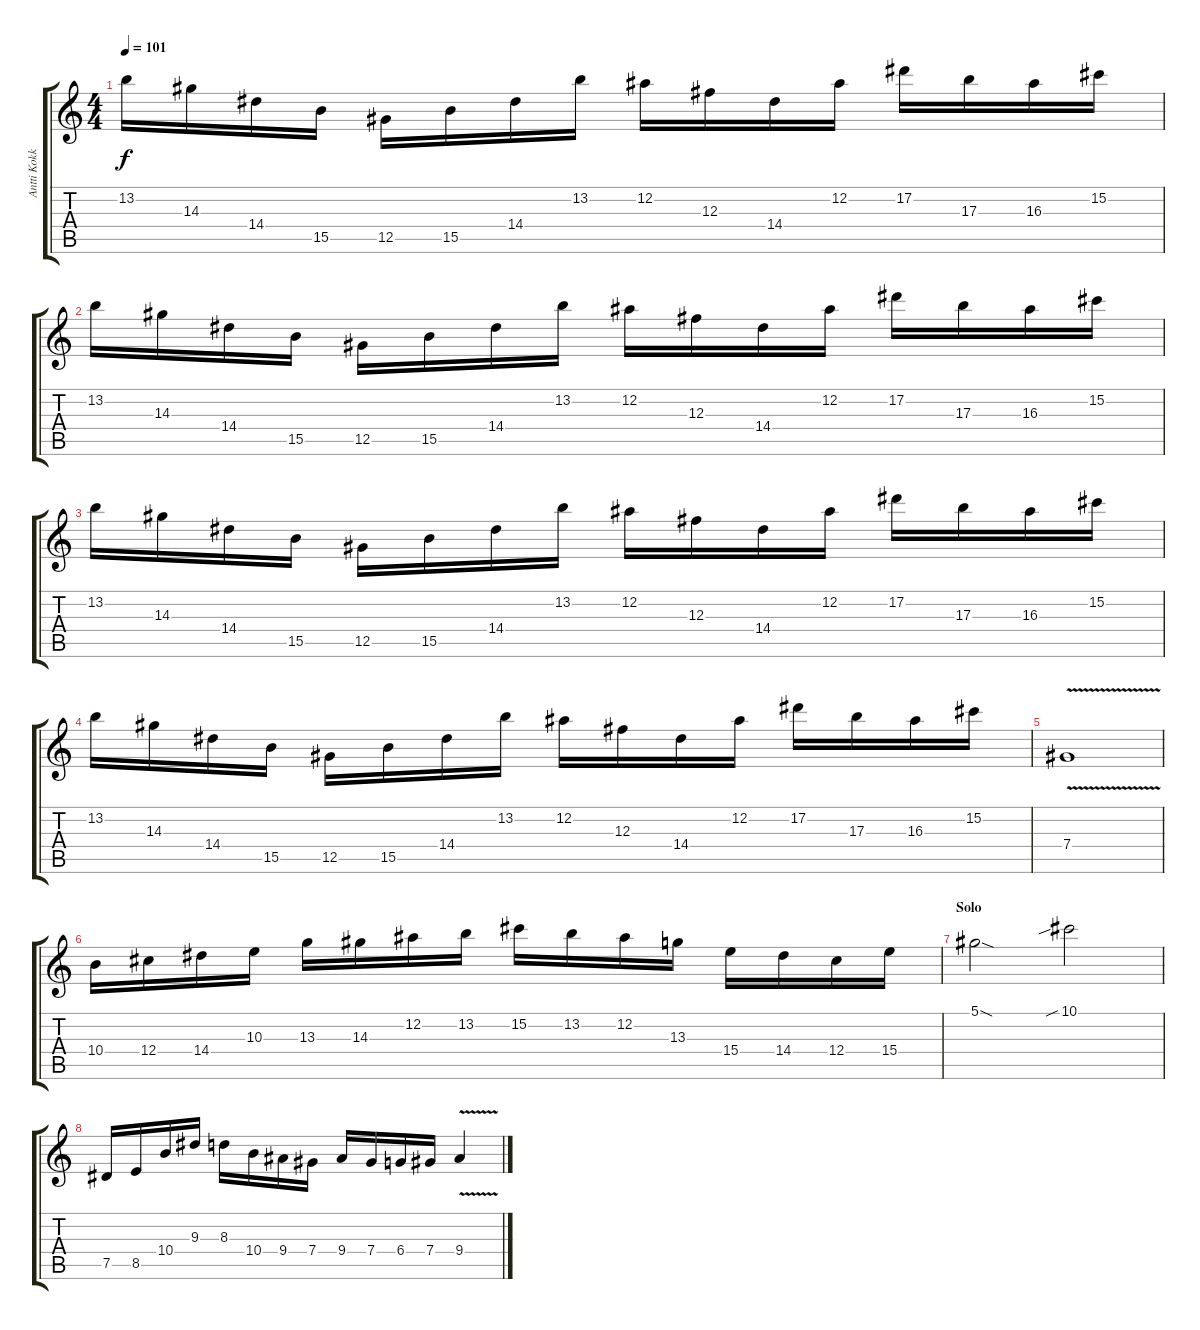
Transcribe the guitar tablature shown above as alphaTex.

\track ("Antti Kokko" "Antti Kokk") {instrument distortionguitar}
\staff {score tabs}
\tuning (Eb4 Bb3 Gb3 Db3 Ab2 Eb2) {hide}
\ts (4 4)
\tempo 101
\clef g2
\ks c
13.2.16{dy f} 14.3.16 14.4.16 15.5.16 12.5.16 15.5.16 14.4.16 13.2.16 12.2.16 12.3.16 14.4.16 12.2.16 17.2.16 17.3.16 16.3.16 15.2.16 |
13.2.16 14.3.16 14.4.16 15.5.16 12.5.16 15.5.16 14.4.16 13.2.16 12.2.16 12.3.16 14.4.16 12.2.16 17.2.16 17.3.16 16.3.16 15.2.16 |
13.2.16 14.3.16 14.4.16 15.5.16 12.5.16 15.5.16 14.4.16 13.2.16 12.2.16 12.3.16 14.4.16 12.2.16 17.2.16 17.3.16 16.3.16 15.2.16 |
13.2.16 14.3.16 14.4.16 15.5.16 12.5.16 15.5.16 14.4.16 13.2.16 12.2.16 12.3.16 14.4.16 12.2.16 17.2.16 17.3.16 16.3.16 15.2.16 |
7.4{v}.1 |
10.4.16 12.4.16 14.4.16 10.3.16 13.3.16 14.3.16 12.2.16 13.2.16 15.2.16 13.2.16 12.2.16 13.3.16 15.4.16 14.4.16 12.4.16 15.4.16 |
\section ("" "Solo")
5.1{sod}.2 10.1{sib}.2 |
7.5.16 8.5.16 10.4.16 9.3.16 8.3.16 10.4.16 9.4.16 7.4.16 9.4.16 7.4.16 6.4.16 7.4.16 9.4{v}.4
